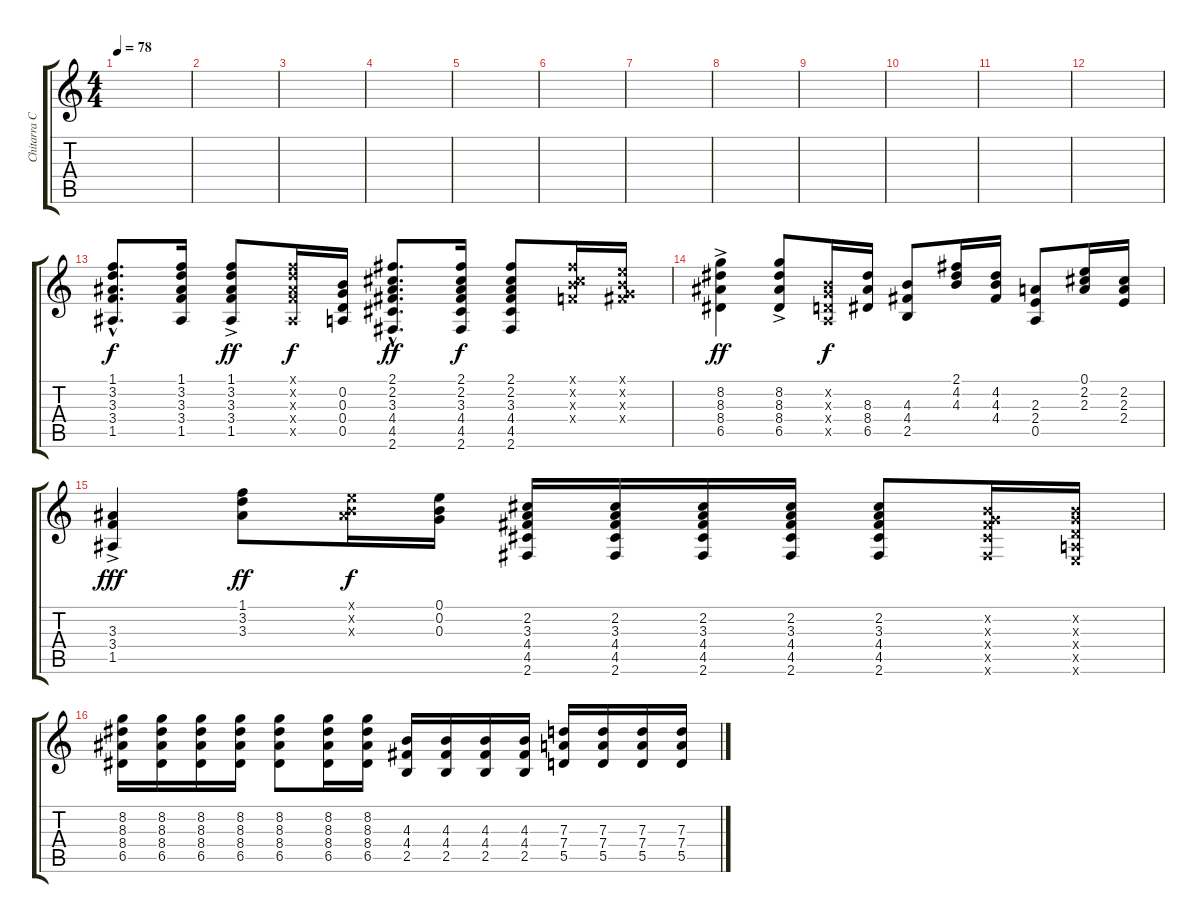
\track ("Chitarra Clean" "Chitarra C") {instrument electricguitarclean}
\staff {score tabs}
\tuning (E4 B3 G3 D3 A2 E2) {hide}
\ts (4 4)
\tempo 78
\clef g2
\ks c
|
|
|
|
|
|
|
|
|
|
|
|
(1.1{hac} 3.2{hac} 3.3{hac} 3.4{hac} 1.5{hac}).8{d} (1.1 3.2 3.3 3.4 1.5).16{dy f} (1.1{ac} 3.2{ac} 3.3{ac} 3.4{ac} 1.5{ac}).8{dy ff} (1.1{x} 3.2{x} 3.3{x} 3.4{x} 1.5{x}).16{dy f} (0.2 0.3 0.4 0.5).16 (2.1{hac} 2.2{hac} 3.3{hac} 4.4{hac} 4.5{hac} 2.6{hac}).8{d dy ff} (2.1 2.2 3.3 4.4 4.5 2.6).16{dy f} (2.1 2.2 3.3 4.4 4.5 2.6).8 (2.1{x} 2.2{x} 4.3{x} 3.4{x}).16 (0.1{x} 0.2{x} 0.3{x} 4.4{x}).16 |
(8.2{ac} 8.3{ac} 8.4{ac} 6.5{ac}).4{dy ff} (8.2{ac} 8.3{ac} 8.4{ac} 6.5{ac}).8 (0.2{x} 0.3{x} 0.4{x} 0.5{x}).16{dy f} (8.3 8.4 6.5).16 (4.3 4.4 2.5).8 (2.1 4.2 4.3).16 (4.2 4.3 4.4).16 (2.3 2.4 0.5).8 (0.1 2.2 2.3).16 (2.2 2.3 2.4).16 |
(3.3{ac} 3.4{ac} 1.5{ac}).4{dy fff} (1.1 3.2 3.3).8{dy ff} (0.1{x} 0.2{x} 3.3{x}).16{dy f} (0.1 0.2 0.3).16 (2.2 3.3 4.4 4.5 2.6).16 (2.2 3.3 4.4 4.5 2.6).16 (2.2 3.3 4.4 4.5 2.6).16 (2.2 3.3 4.4 4.5 2.6).16 (2.2 3.3 4.4 4.5 2.6).8 (0.2{x} 0.3{x} 4.4{x} 4.5{x} 2.6{x}).16 (0.2{x} 0.3{x} 0.4{x} 0.5{x} 0.6{x}).16 |
(8.2 8.3 8.4 6.5).16 (8.2 8.3 8.4 6.5).16 (8.2 8.3 8.4 6.5).16 (8.2 8.3 8.4 6.5).16 (8.2 8.3 8.4 6.5).8 (8.2 8.3 8.4 6.5).16 (8.2 8.3 8.4 6.5).16 (4.3 4.4 2.5).16 (4.3 4.4 2.5).16 (4.3 4.4 2.5).16 (4.3 4.4 2.5).16 (7.3 7.4 5.5).16 (7.3 7.4 5.5).16 (7.3 7.4 5.5).16 (7.3 7.4 5.5).16
